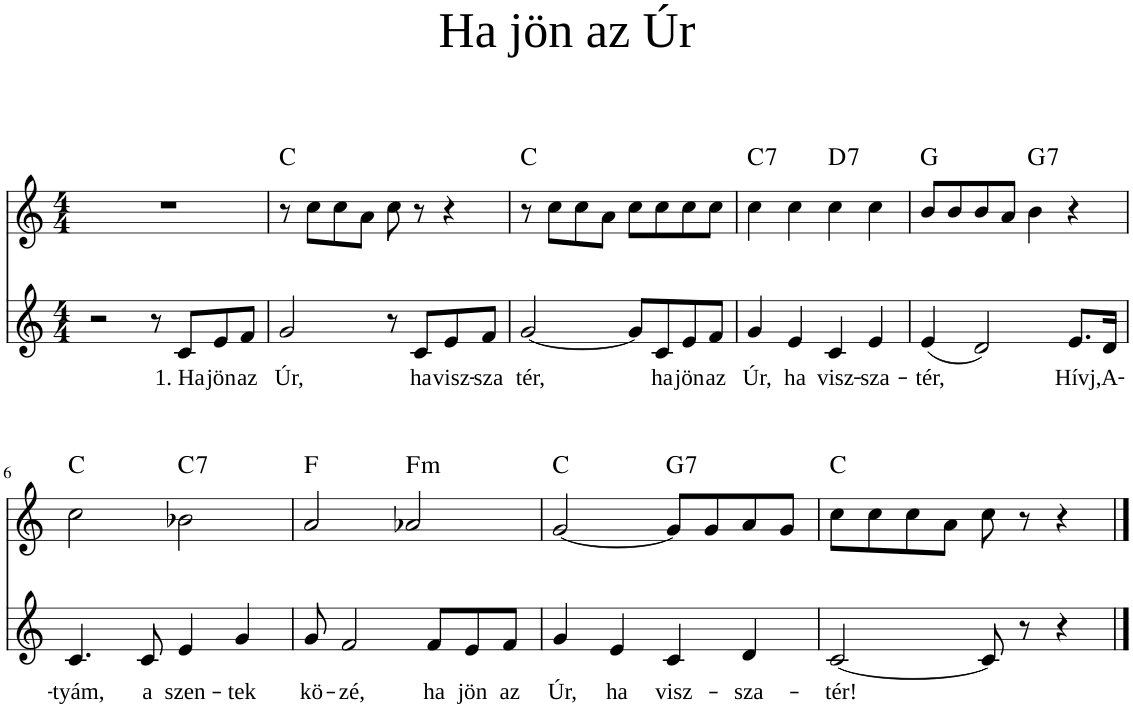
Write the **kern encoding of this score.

**kern	**text	**kern	**harte
*part2	*part2	*part1	*part1
*staff2	*staff2	*staff1	*
*I"Voice	*	*I"Voice	*
*clefG2	*	*clefG2	*
*k[]	*	*k[]	*
*M4/4	*	*M4/4	*
=1	=1	=1	=1
2r	.	1r	.
8r	.	.	.
!	!LO:LY:b	!	!
8c/L	1. Ha	.	.
!	!LO:LY:b	!	!
8e/	jön	.	.
!	!LO:LY:b	!	!
8f/J	az	.	.
=2	=2	=2	=2
!	!LO:LY:b	!	!LO:H:kt=N.C.
2g/	Úr,	8r	N
.	.	8cc\L	.
.	.	8cc\	.
.	.	8a\J	.
8r	.	8cc\	.
!	!LO:LY:b	!	!
8c/L	ha	8r	.
!	!LO:LY:b	!	!
8e/	visz-	4r	.
!	!LO:LY:b	!	!
8f/J	-sza	.	.
=3	=3	=3	=3
!	!LO:LY:b	!	!LO:H:kt=N.C.
[2g/	tér,	8r	N
.	.	8cc\L	.
.	.	8cc\	.
.	.	8a\J	.
8g/L]	.	8cc\L	.
!	!LO:LY:b	!	!
8c/	ha	8cc\	.
!	!LO:LY:b	!	!
8e/	jön	8cc\	.
!	!LO:LY:b	!	!
8f/J	az	8cc\J	.
=4	=4	=4	=4
!	!LO:LY:b	!	!LO:H:kt=7
4g/	Úr,	4cc\	C:7
!	!LO:LY:b	!	!
4e/	ha	4cc\	.
!	!LO:LY:b	!	!LO:H:kt=7
4c/	visz-	4cc\	D:7
!	!LO:LY:b	!	!
4e/	-sza-	4cc\	.
=5	=5	=5	=5
!	!LO:LY:b	!	!LO:H:kt=N.C.
(4e/	-tér,	8b/L	N
.	.	8b/	.
2d/)	.	8b/	.
.	.	8a/J	.
!	!	!	!LO:H:kt=7
.	.	4b\	G:7
!	!LO:LY:b	!	!
8.e/L	Hívj,	4r	.
!	!LO:LY:b	!	!
16d/Jk	A-	.	.
!!LO:LB:g=z
=6	=6	=6	=6
!	!LO:LY:b	!	!LO:H:kt=N.C.
4.c/	-tyám,	2cc\	N
!	!LO:LY:b	!	!
8c/	a	.	.
!	!LO:LY:b	!	!LO:H:kt=7
4e/	szen-	2b-X\	C:7
!	!LO:LY:b	!	!
4g/	-tek	.	.
=7	=7	=7	=7
!	!LO:LY:b	!	!LO:H:kt=N.C.
8g/	kö-	2a/	N
!	!LO:LY:b	!	!
2f/	-zé,	.	.
!	!	!	!LO:H:kt=m
.	.	2a-X/	F:min
!	!LO:LY:b	!	!
8f/L	ha	.	.
!	!LO:LY:b	!	!
8e/	jön	.	.
!	!LO:LY:b	!	!
8f/J	az	.	.
=8	=8	=8	=8
!	!LO:LY:b	!	!LO:H:kt=N.C.
4g/	Úr,	[2g/	N
!	!LO:LY:b	!	!
4e/	ha	.	.
!	!LO:LY:b	!	!LO:H:kt=7
4c/	visz-	8g/L]	G:7
.	.	8g/	.
!	!LO:LY:b	!	!
4d/	-sza-	8a/	.
.	.	8g/J	.
=9	=9	=9	=9
!	!LO:LY:b	!	!LO:H:kt=N.C.
[2c/	-tér!	8cc\L	N
.	.	8cc\	.
.	.	8cc\	.
.	.	8a\J	.
8c/]	.	8cc\	.
8r	.	8r	.
4r	.	4r	.
==	==	==	==
*-	*-	*-	*-
